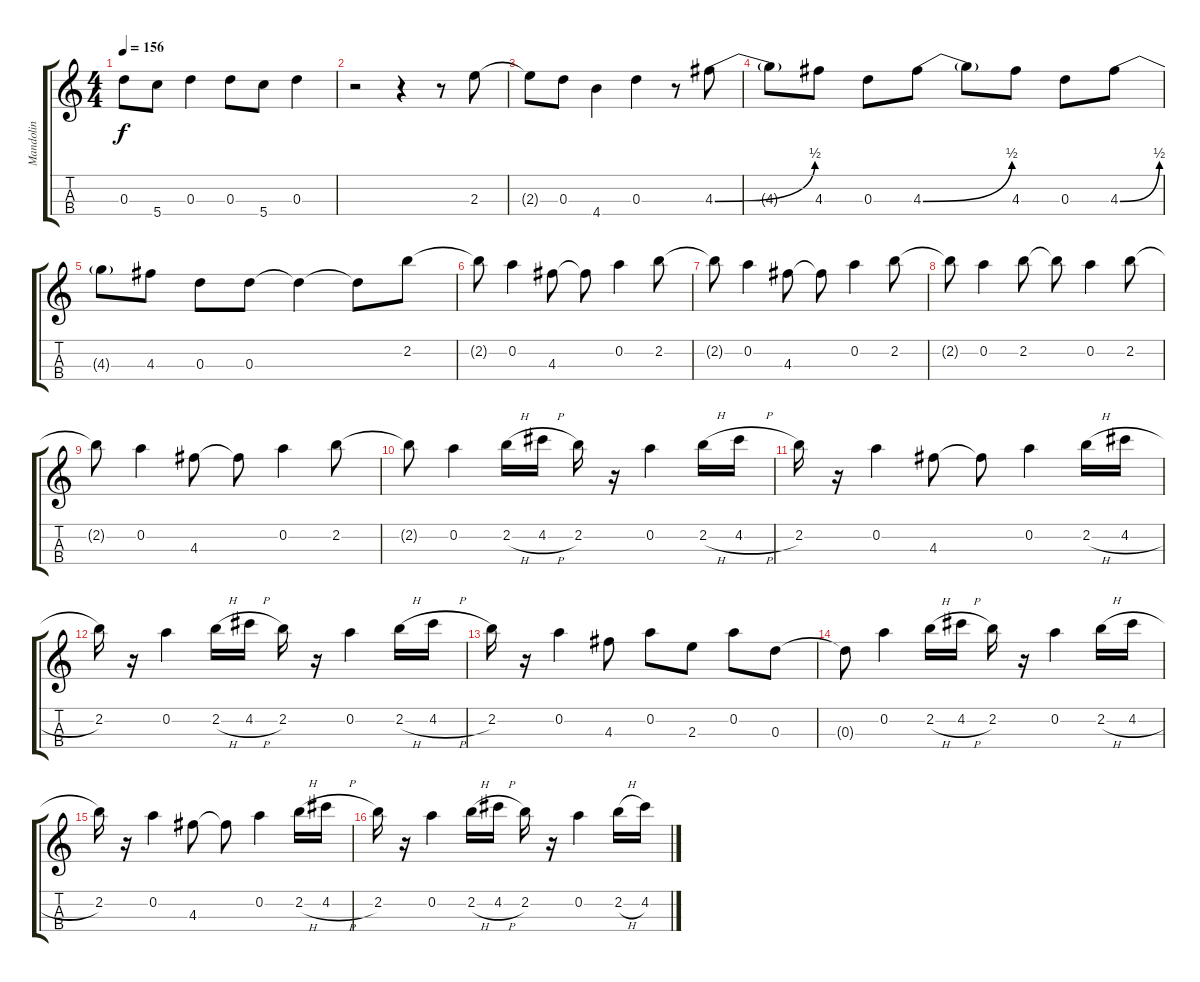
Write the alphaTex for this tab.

\track ("Mandolin" "Mandolin") {instrument banjo}
\staff {score tabs}
\tuning (E5 A4 D4 G3) {hide}
\displaytranspose 12
\ts (4 4)
\tempo 156
\clef g2
\ks c
0.3.8{dy f} 5.4.8 0.3.4 0.3.8 5.4.8 0.3.4 |
r.2 r.4 r.8 2.3.8 |
2.3{t}.8 0.3.8 4.4.4 0.3.4 r.8 4.3{be (bend 0 0 60 2)}.8 |
4.3{t}.8 4.3.8 0.3.8 4.3{be (bend 0 0 60 2)}.8 4.3{t}.8 4.3.8 0.3.8 4.3{be (bend 0 0 60 2)}.8 |
4.3{t}.8 4.3.8 0.3.8 0.3.8 0.3{t}.4 0.3{t}.8 2.2.8 |
2.2{t}.8 0.2.4 4.3.8 4.3{t}.8 0.2.4 2.2.8 |
2.2{t}.8 0.2.4 4.3.8 4.3{t}.8 0.2.4 2.2.8 |
2.2{t}.8 0.2.4 2.2.8 2.2{t}.8 0.2.4 2.2.8 |
2.2{t}.8 0.2.4 4.3.8 4.3{t}.8 0.2.4 2.2.8 |
2.2{t}.8 0.2.4 2.2{h}.16 4.2{h}.16 2.2.16 r.16 0.2.4 2.2{h}.16 4.2{h}.16 |
2.2.16 r.16 0.2.4 4.3.8 4.3{t}.8 0.2.4 2.2{h}.16 4.2{h}.16 |
2.2.16 r.16 0.2.4 2.2{h}.16 4.2{h}.16 2.2.16 r.16 0.2.4 2.2{h}.16 4.2{h}.16 |
2.2.16 r.16 0.2.4 4.3.8 0.2.8 2.3.8 0.2.8 0.3.8 |
0.3{t}.8 0.2.4 2.2{h}.16 4.2{h}.16 2.2.16 r.16 0.2.4 2.2{h}.16 4.2{h}.16 |
2.2.16 r.16 0.2.4 4.3.8 4.3{t}.8 0.2.4 2.2{h}.16 4.2{h}.16 |
2.2.16 r.16 0.2.4 2.2{h}.16 4.2{h}.16 2.2.16 r.16 0.2.4 2.2{h}.16 4.2{h}.16
